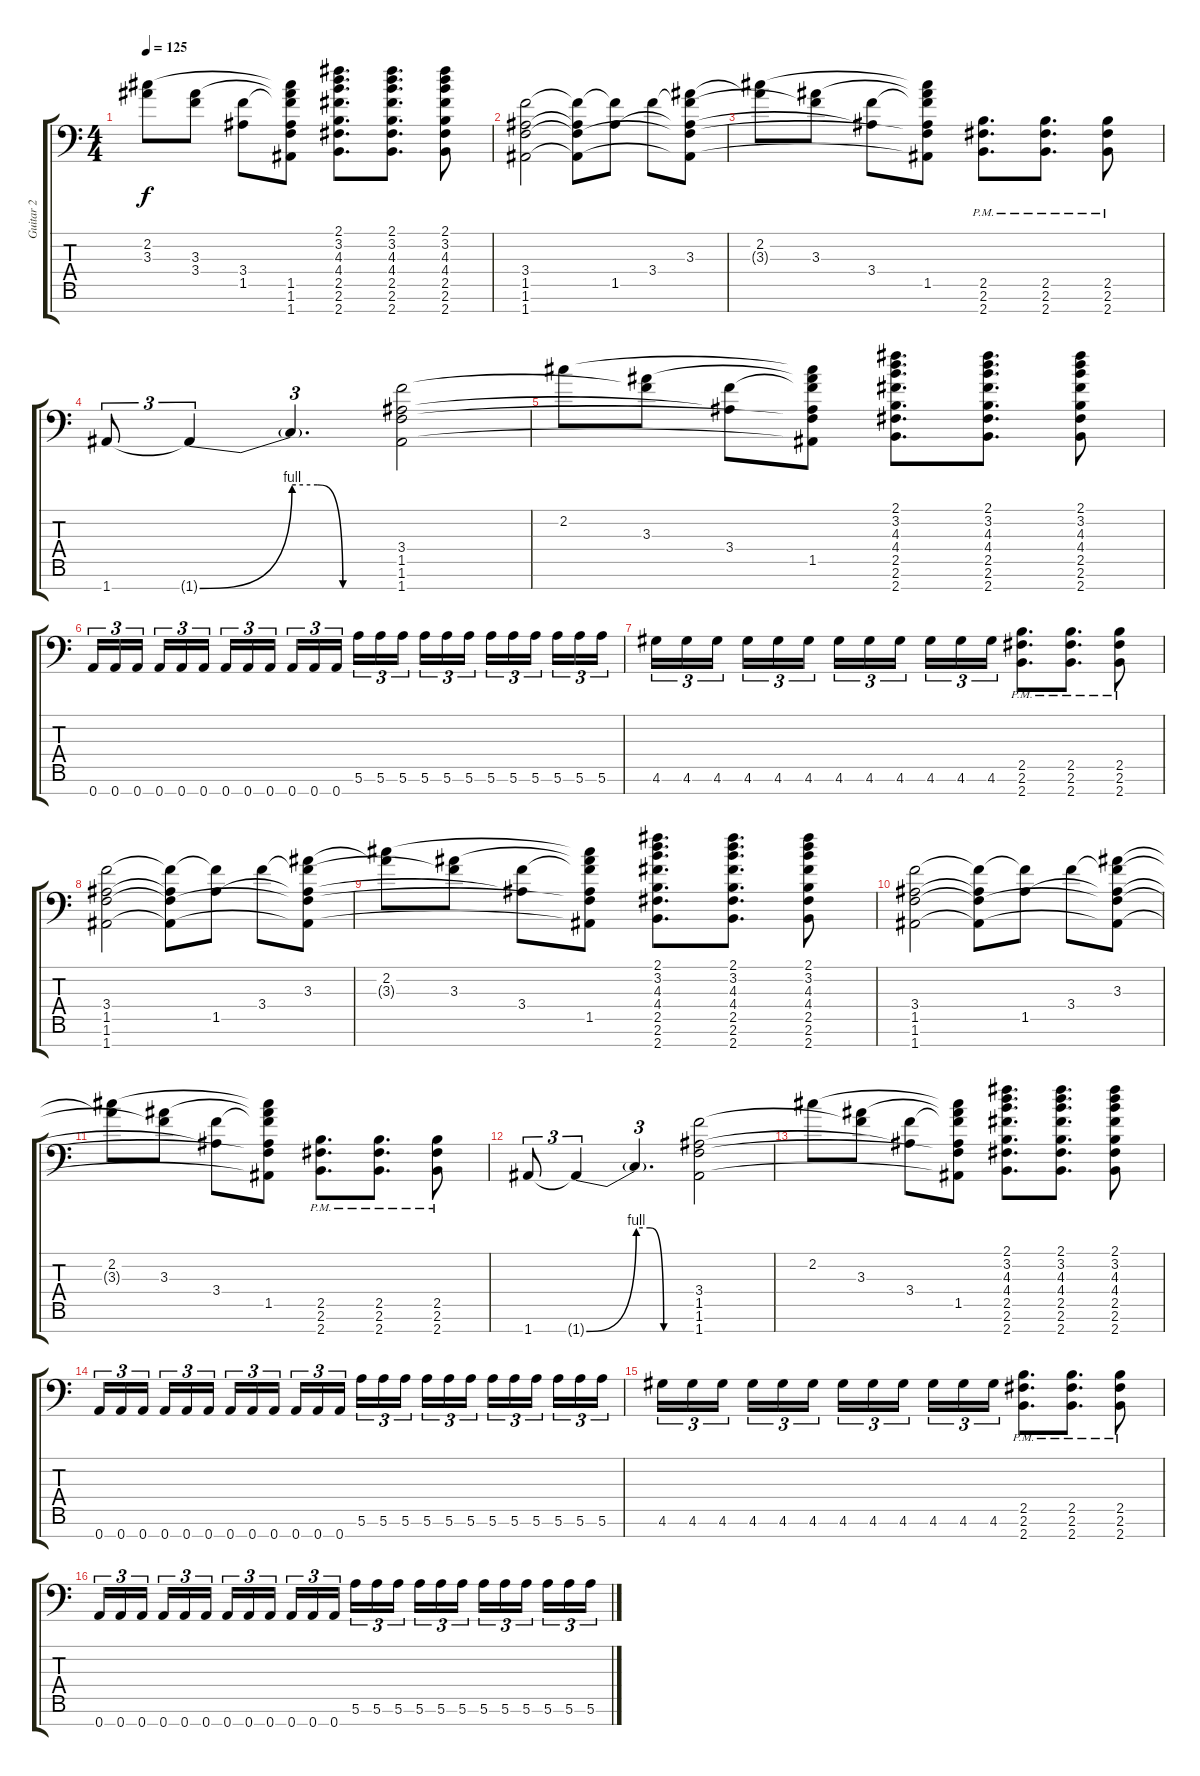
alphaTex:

\track ("Guitar 2" "Guitar 2") {instrument overdrivenguitar}
\staff {score tabs}
\tuning (E4 B3 G3 D3 A2 E2 A1) {hide}
\ts (4 4)
\tempo 125
\clef f4
\ks c
(2.2 3.3{t}).8{dy f} (3.3 3.4{t}).8 (3.4 1.5{t}).8 (2.2{t} 3.3{t} 3.4{t} 1.5 1.6{t} 1.7{t}).8 (2.1 3.2 4.3 4.4 2.5 2.6 2.7).8{d} (2.1 3.2 4.3 4.4 2.5 2.6 2.7).8{d} (2.1 3.2 4.3 4.4 2.5 2.6 2.7).8 |
(3.4 1.5 1.6 1.7).2 (3.4{t} 1.5{t} 1.6{t} 1.7{t}).8 (3.4{t} 1.5).8 3.4.8 (3.3 3.4{t} 1.5{t} 1.6{t} 1.7{t}).8 |
(2.2 3.3{t}).8 (3.3 3.4{t}).8 (3.4 1.5{t}).8 (2.2{t} 3.3{t} 3.4{t} 1.5 1.6{t} 1.7{t}).8 (2.5{pm} 2.6{pm} 2.7{pm}).8{d} (2.5{pm} 2.6{pm} 2.7{pm}).8{d} (2.5{pm} 2.6{pm} 2.7{pm}).8 |
1.7.8{tu (3 2)} 1.7{be (bend 0 0 60 4) t}.4{tu (3 2)} 1.7{be (custom 0 4 15 4 30 0 60 0) t}.4{d tu (3 2)} (3.4 1.5 1.6 1.7).2 |
2.2.8 (3.3 3.4{t}).8 (3.4 1.5{t}).8 (2.2{t} 3.3{t} 3.4{t} 1.5 1.6{t} 1.7{t}).8 (2.1 3.2 4.3 4.4 2.5 2.6 2.7).8{d} (2.1 3.2 4.3 4.4 2.5 2.6 2.7).8{d} (2.1 3.2 4.3 4.4 2.5 2.6 2.7).8 |
0.7.16{tu (3 2)} 0.7.16{tu (3 2)} 0.7.16{tu (3 2) beam splitsecondary} 0.7.16{tu (3 2)} 0.7.16{tu (3 2)} 0.7.16{tu (3 2)} 0.7.16{tu (3 2)} 0.7.16{tu (3 2)} 0.7.16{tu (3 2) beam splitsecondary} 0.7.16{tu (3 2)} 0.7.16{tu (3 2)} 0.7.16{tu (3 2)} 5.6.16{tu (3 2)} 5.6.16{tu (3 2)} 5.6.16{tu (3 2) beam splitsecondary} 5.6.16{tu (3 2)} 5.6.16{tu (3 2)} 5.6.16{tu (3 2)} 5.6.16{tu (3 2)} 5.6.16{tu (3 2)} 5.6.16{tu (3 2) beam splitsecondary} 5.6.16{tu (3 2)} 5.6.16{tu (3 2)} 5.6.16{tu (3 2)} |
4.6.16{tu (3 2)} 4.6.16{tu (3 2)} 4.6.16{tu (3 2) beam splitsecondary} 4.6.16{tu (3 2)} 4.6.16{tu (3 2)} 4.6.16{tu (3 2)} 4.6.16{tu (3 2)} 4.6.16{tu (3 2)} 4.6.16{tu (3 2) beam splitsecondary} 4.6.16{tu (3 2)} 4.6.16{tu (3 2)} 4.6.16{tu (3 2)} (2.5{pm} 2.6{pm} 2.7{pm}).8{d} (2.5{pm} 2.6{pm} 2.7{pm}).8{d} (2.5{pm} 2.6{pm} 2.7{pm}).8 |
(3.4 1.5 1.6 1.7).2 (3.4{t} 1.5{t} 1.6{t} 1.7{t}).8 (3.4{t} 1.5).8 3.4.8 (3.3 3.4{t} 1.5{t} 1.6{t} 1.7{t}).8 |
(2.2 3.3{t}).8 (3.3 3.4{t}).8 (3.4 1.5{t}).8 (2.2{t} 3.3{t} 3.4{t} 1.5 1.6{t} 1.7{t}).8 (2.1 3.2 4.3 4.4 2.5 2.6 2.7).8{d} (2.1 3.2 4.3 4.4 2.5 2.6 2.7).8{d} (2.1 3.2 4.3 4.4 2.5 2.6 2.7).8 |
(3.4 1.5 1.6 1.7).2 (3.4{t} 1.5{t} 1.6{t} 1.7{t}).8 (3.4{t} 1.5).8 3.4.8 (3.3 3.4{t} 1.5{t} 1.6{t} 1.7{t}).8 |
(2.2 3.3{t}).8 (3.3 3.4{t}).8 (3.4 1.5{t}).8 (2.2{t} 3.3{t} 3.4{t} 1.5 1.6{t} 1.7{t}).8 (2.5{pm} 2.6{pm} 2.7{pm}).8{d} (2.5{pm} 2.6{pm} 2.7{pm}).8{d} (2.5{pm} 2.6{pm} 2.7{pm}).8 |
1.7.8{tu (3 2)} 1.7{be (bend 0 0 60 4) t}.4{tu (3 2)} 1.7{be (custom 0 4 15 4 30 0 60 0) t}.4{d tu (3 2)} (3.4 1.5 1.6 1.7).2 |
2.2.8 (3.3 3.4{t}).8 (3.4 1.5{t}).8 (2.2{t} 3.3{t} 3.4{t} 1.5 1.6{t} 1.7{t}).8 (2.1 3.2 4.3 4.4 2.5 2.6 2.7).8{d} (2.1 3.2 4.3 4.4 2.5 2.6 2.7).8{d} (2.1 3.2 4.3 4.4 2.5 2.6 2.7).8 |
0.7.16{tu (3 2)} 0.7.16{tu (3 2)} 0.7.16{tu (3 2) beam splitsecondary} 0.7.16{tu (3 2)} 0.7.16{tu (3 2)} 0.7.16{tu (3 2)} 0.7.16{tu (3 2)} 0.7.16{tu (3 2)} 0.7.16{tu (3 2) beam splitsecondary} 0.7.16{tu (3 2)} 0.7.16{tu (3 2)} 0.7.16{tu (3 2)} 5.6.16{tu (3 2)} 5.6.16{tu (3 2)} 5.6.16{tu (3 2) beam splitsecondary} 5.6.16{tu (3 2)} 5.6.16{tu (3 2)} 5.6.16{tu (3 2)} 5.6.16{tu (3 2)} 5.6.16{tu (3 2)} 5.6.16{tu (3 2) beam splitsecondary} 5.6.16{tu (3 2)} 5.6.16{tu (3 2)} 5.6.16{tu (3 2)} |
4.6.16{tu (3 2)} 4.6.16{tu (3 2)} 4.6.16{tu (3 2) beam splitsecondary} 4.6.16{tu (3 2)} 4.6.16{tu (3 2)} 4.6.16{tu (3 2)} 4.6.16{tu (3 2)} 4.6.16{tu (3 2)} 4.6.16{tu (3 2) beam splitsecondary} 4.6.16{tu (3 2)} 4.6.16{tu (3 2)} 4.6.16{tu (3 2)} (2.5{pm} 2.6{pm} 2.7{pm}).8{d} (2.5{pm} 2.6{pm} 2.7{pm}).8{d} (2.5{pm} 2.6{pm} 2.7{pm}).8 |
0.7.16{tu (3 2)} 0.7.16{tu (3 2)} 0.7.16{tu (3 2) beam splitsecondary} 0.7.16{tu (3 2)} 0.7.16{tu (3 2)} 0.7.16{tu (3 2)} 0.7.16{tu (3 2)} 0.7.16{tu (3 2)} 0.7.16{tu (3 2) beam splitsecondary} 0.7.16{tu (3 2)} 0.7.16{tu (3 2)} 0.7.16{tu (3 2)} 5.6.16{tu (3 2)} 5.6.16{tu (3 2)} 5.6.16{tu (3 2) beam splitsecondary} 5.6.16{tu (3 2)} 5.6.16{tu (3 2)} 5.6.16{tu (3 2)} 5.6.16{tu (3 2)} 5.6.16{tu (3 2)} 5.6.16{tu (3 2) beam splitsecondary} 5.6.16{tu (3 2)} 5.6.16{tu (3 2)} 5.6.16{tu (3 2)}
